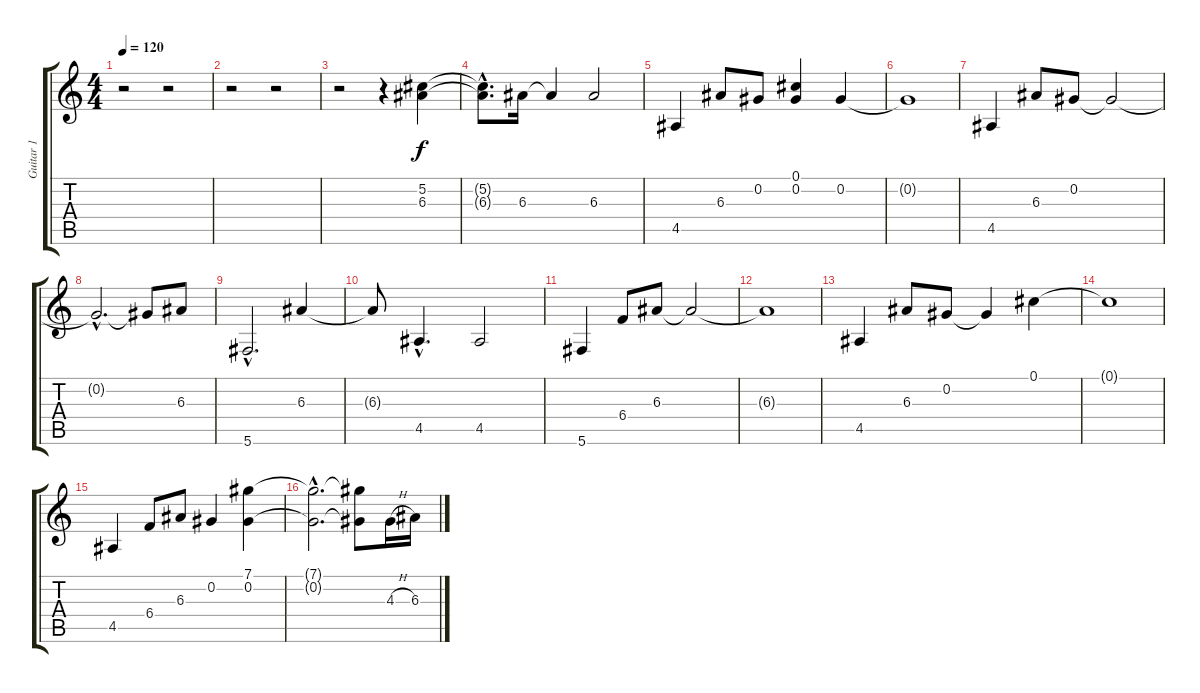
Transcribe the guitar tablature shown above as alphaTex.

\track ("Guitar 1" "Guitar 1") {instrument electricguitarclean}
\staff {score tabs}
\tuning (Db4 Ab3 E3 B2 Gb2 Db2) {hide}
\ts (4 4)
\tempo 120
\clef g2
\ks c
r.2{dy f} r.2 |
r.2 r.2 |
r.2 r.4 (5.2 6.3).4 |
(5.2{hac t} 6.3{hac t}).8{d} 6.3.16 6.3{t}.4 6.3.2 |
4.5.4 6.3.8 0.2.8 (0.1 0.2).4 0.2.4 |
0.2{t}.1 |
4.5.4 6.3.8 0.2.8 0.2{t}.2 |
0.2{hac t}.2{d} 0.2{t}.8 6.3.8 |
5.6{hac}.2{d} 6.3.4 |
6.3{t}.8 4.5{hac}.4{d} 4.5.2 |
5.6.4 6.4.8 6.3.8 6.3{t}.2 |
6.3{t}.1 |
4.5.4 6.3.8 0.2.8 0.2{t}.4 0.1.4 |
0.1{t}.1 |
4.5.4 6.4.8 6.3.8 0.2.4 (7.1 0.2).4 |
(7.1{hac t} 0.2{hac t}).2{d} (7.1{t} 0.2{t}).8 4.3{h}.16 6.3.16
